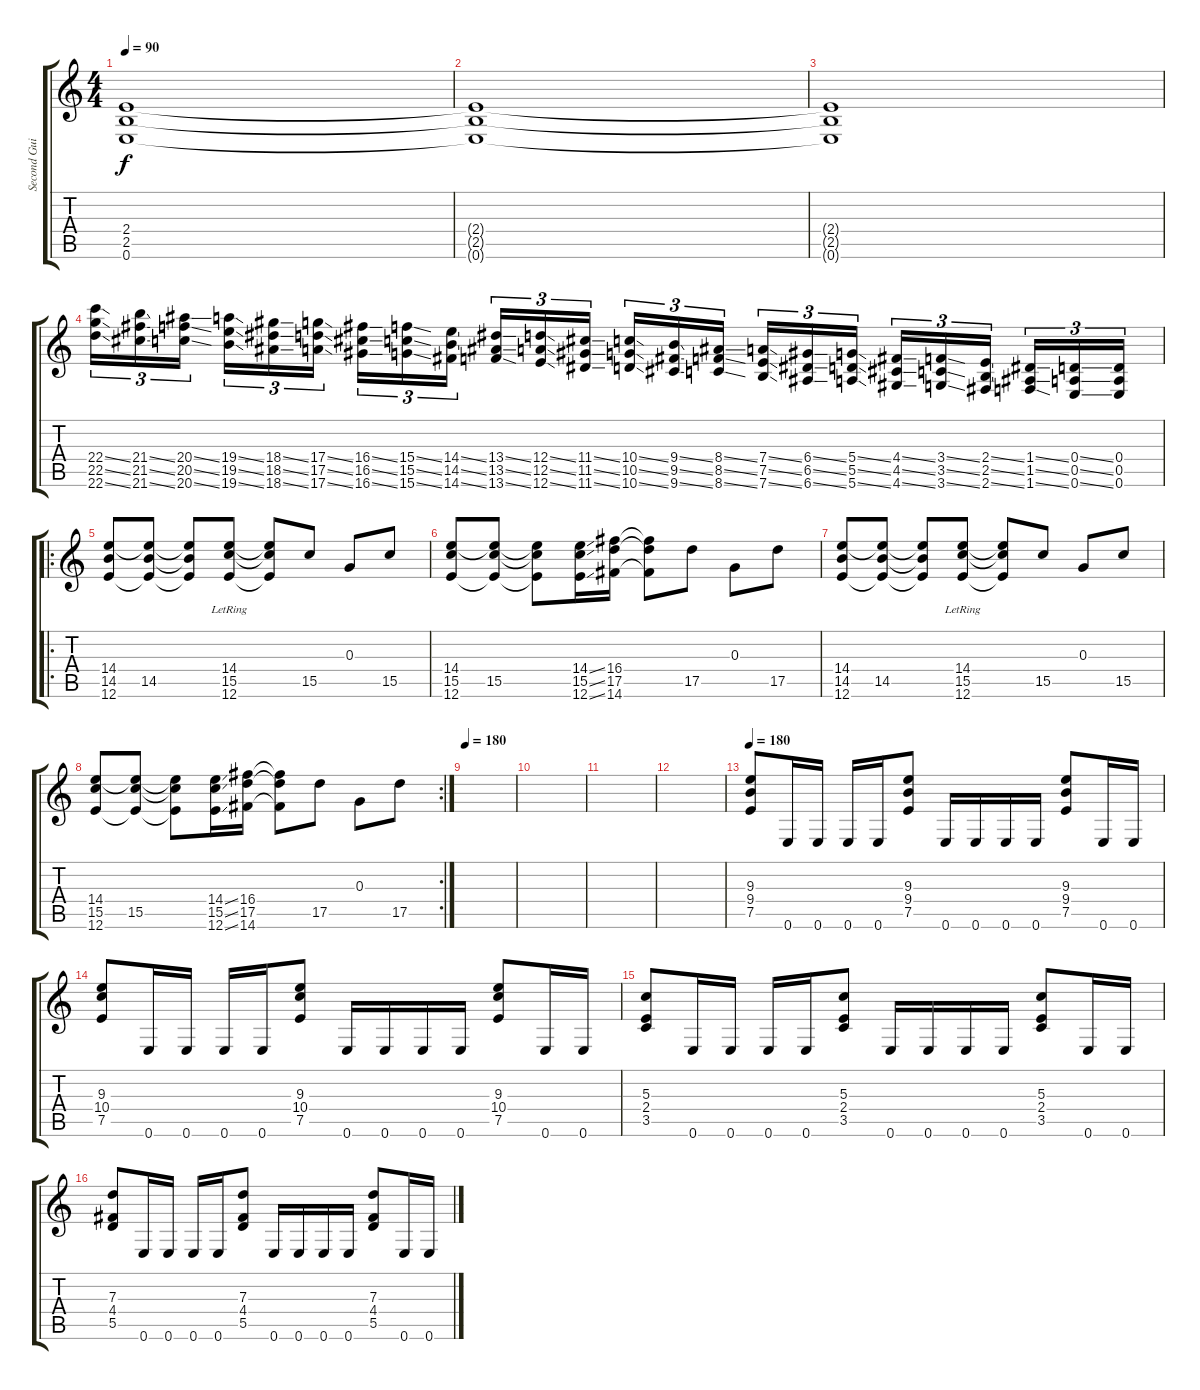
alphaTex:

\track ("Second Guitar" "Second Gui") {instrument distortionguitar}
\staff {score tabs}
\tuning (E4 B3 G3 D3 A2 E2) {hide}
\ts (4 4)
\tempo 90
\clef g2
\ks c
(2.4 2.5 0.6).1{dy f instrument distortionguitar} |
(2.4{t} 2.5{t} 0.6{t}).1 |
(2.4{t} 2.5{t} 0.6{t}).1 |
(22.4{ss} 22.5{ss} 22.6{ss}).16{tu (3 2) instrument guitarfretnoise} (21.4{ss} 21.5{ss} 21.6{ss}).16{tu (3 2)} (20.4{ss} 20.5{ss} 20.6{ss}).16{tu (3 2)} (19.4{ss} 19.5{ss} 19.6{ss}).16{tu (3 2)} (18.4{ss} 18.5{ss} 18.6{ss}).16{tu (3 2)} (17.4{ss} 17.5{ss} 17.6{ss}).16{tu (3 2)} (16.4{ss} 16.5{ss} 16.6{ss}).16{tu (3 2)} (15.4{ss} 15.5{ss} 15.6{ss}).16{tu (3 2)} (14.4{ss} 14.5{ss} 14.6{ss}).16{tu (3 2)} (13.4{ss} 13.5{ss} 13.6{ss}).16{tu (3 2)} (12.4{ss} 12.5{ss} 12.6{ss}).16{tu (3 2)} (11.4{ss} 11.5{ss} 11.6{ss}).16{tu (3 2)} (10.4{ss} 10.5{ss} 10.6{ss}).16{tu (3 2)} (9.4{ss} 9.5{ss} 9.6{ss}).16{tu (3 2)} (8.4{ss} 8.5{ss} 8.6{ss}).16{tu (3 2)} (7.4{ss} 7.5{ss} 7.6{ss}).16{tu (3 2)} (6.4{ss} 6.5{ss} 6.6{ss}).16{tu (3 2)} (5.4{ss} 5.5{ss} 5.6{ss}).16{tu (3 2)} (4.4{ss} 4.5{ss} 4.6{ss}).16{tu (3 2)} (3.4{ss} 3.5{ss} 3.6{ss}).16{tu (3 2)} (2.4{ss} 2.5{ss} 2.6{ss}).16{tu (3 2)} (1.4{ss} 1.5{ss} 1.6{ss}).16{tu (3 2)} (0.4{ss} 0.5{ss} 0.6{ss}).16{tu (3 2)} (0.4 0.5 0.6).16{tu (3 2)} |
\ro
(14.4 14.5 12.6).8{instrument electricguitarclean} (14.4{t} 14.5 12.6{t}).8 (14.4{t} 14.5{t} 12.6{t}).8 (14.4{lr} 15.5{lr} 12.6{lr}).8 (14.4{t} 15.5{t} 12.6{t}).8 15.5.8 0.3.8 15.5.8 |
(14.4 15.5 12.6).8 (14.4{t} 15.5 12.6{t}).8 (14.4{t} 15.5{t} 12.6{t}).8 (14.4{ss} 15.5{ss} 12.6{ss}).16 (16.4 17.5 14.6).16 (16.4{t} 17.5{t} 14.6{t}).8 17.5.8 0.3.8 17.5.8 |
(14.4 14.5 12.6).8{instrument electricguitarclean} (14.4{t} 14.5 12.6{t}).8 (14.4{t} 14.5{t} 12.6{t}).8 (14.4{lr} 15.5{lr} 12.6{lr}).8 (14.4{t} 15.5{t} 12.6{t}).8 15.5.8 0.3.8 15.5.8 |
\rc 2
(14.4 15.5 12.6).8 (14.4{t} 15.5 12.6{t}).8 (14.4{t} 15.5{t} 12.6{t}).8 (14.4{ss} 15.5{ss} 12.6{ss}).16 (16.4 17.5 14.6).16 (16.4{t} 17.5{t} 14.6{t}).8 17.5.8 0.3.8 17.5.8 |
\tempo 180
|
|
|
|
\tempo 180
(9.3 9.4 7.5).8{instrument distortionguitar} 0.6.16 0.6.16 0.6.16 0.6.16 (9.3 9.4 7.5).8 0.6.16 0.6.16 0.6.16 0.6.16 (9.3 9.4 7.5).8 0.6.16 0.6.16 |
(9.3 10.4 7.5).8 0.6.16 0.6.16 0.6.16 0.6.16 (9.3 10.4 7.5).8 0.6.16 0.6.16 0.6.16 0.6.16 (9.3 10.4 7.5).8 0.6.16 0.6.16 |
(5.3 2.4 3.5).8 0.6.16 0.6.16 0.6.16 0.6.16 (5.3 2.4 3.5).8 0.6.16 0.6.16 0.6.16 0.6.16 (5.3 2.4 3.5).8 0.6.16 0.6.16 |
(7.3 4.4 5.5).8 0.6.16 0.6.16 0.6.16 0.6.16 (7.3 4.4 5.5).8 0.6.16 0.6.16 0.6.16 0.6.16 (7.3 4.4 5.5).8 0.6.16 0.6.16
